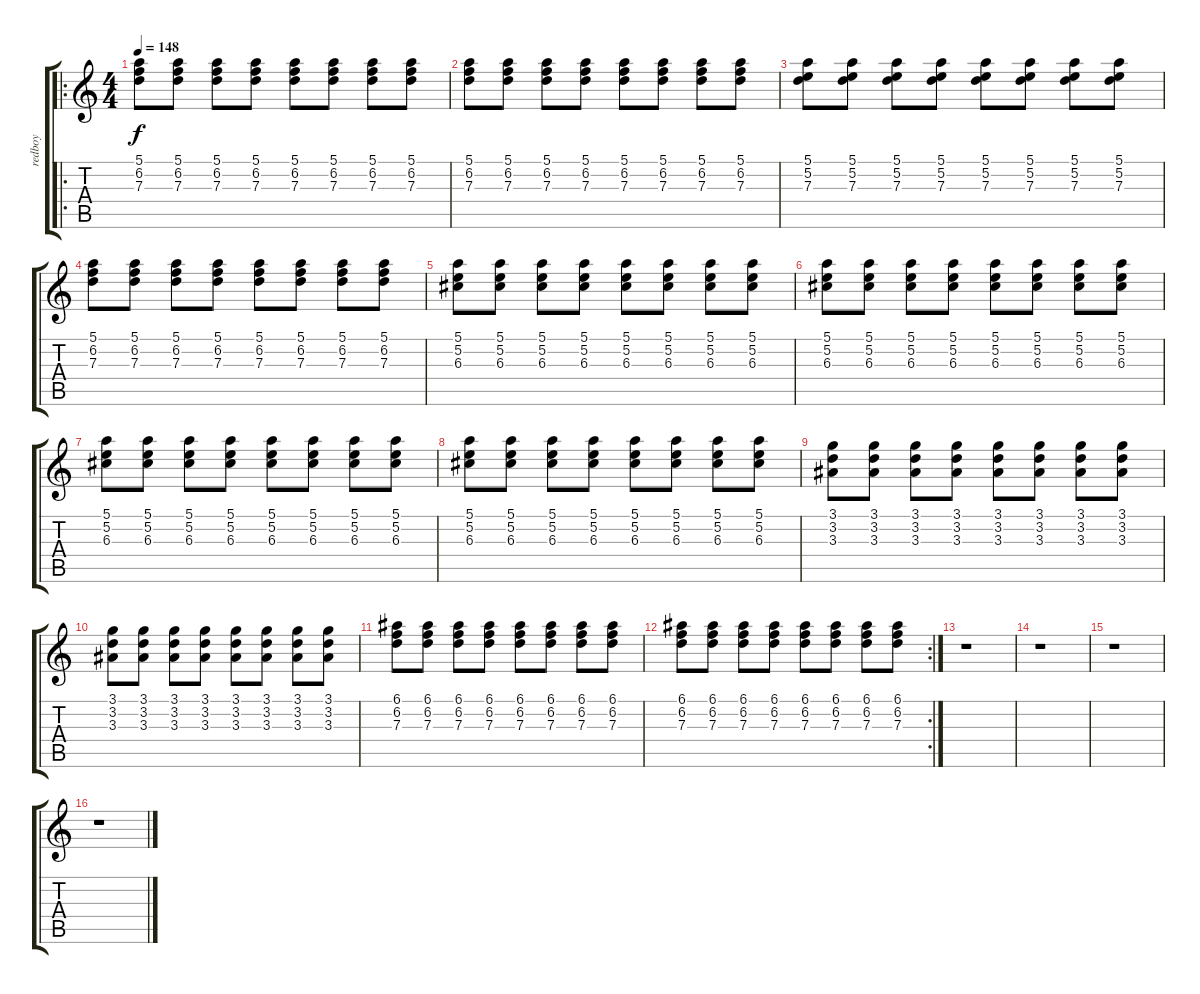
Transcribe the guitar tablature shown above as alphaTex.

\track ("redboy" "redboy") {instrument acousticguitarsteel}
\staff {score tabs}
\tuning (E4 B3 G3 D3 A2 E2) {hide}
\ro
\ts (4 4)
\tempo 148
\clef g2
\ks c
(5.1 6.2 7.3).8{dy f volume 11} (5.1 6.2 7.3).8 (5.1 6.2 7.3).8 (5.1 6.2 7.3).8 (5.1 6.2 7.3).8 (5.1 6.2 7.3).8 (5.1 6.2 7.3).8 (5.1 6.2 7.3).8 |
(5.1 6.2 7.3).8 (5.1 6.2 7.3).8 (5.1 6.2 7.3).8 (5.1 6.2 7.3).8 (5.1 6.2 7.3).8 (5.1 6.2 7.3).8 (5.1 6.2 7.3).8 (5.1 6.2 7.3).8 |
(5.1 5.2 7.3).8 (5.1 5.2 7.3).8 (5.1 5.2 7.3).8 (5.1 5.2 7.3).8 (5.1 5.2 7.3).8 (5.1 5.2 7.3).8 (5.1 5.2 7.3).8 (5.1 5.2 7.3).8 |
(5.1 6.2 7.3).8 (5.1 6.2 7.3).8 (5.1 6.2 7.3).8 (5.1 6.2 7.3).8 (5.1 6.2 7.3).8 (5.1 6.2 7.3).8 (5.1 6.2 7.3).8 (5.1 6.2 7.3).8 |
(5.1 5.2 6.3).8 (5.1 5.2 6.3).8 (5.1 5.2 6.3).8 (5.1 5.2 6.3).8 (5.1 5.2 6.3).8 (5.1 5.2 6.3).8 (5.1 5.2 6.3).8 (5.1 5.2 6.3).8 |
(5.1 5.2 6.3).8 (5.1 5.2 6.3).8 (5.1 5.2 6.3).8 (5.1 5.2 6.3).8 (5.1 5.2 6.3).8 (5.1 5.2 6.3).8 (5.1 5.2 6.3).8 (5.1 5.2 6.3).8 |
(5.1 5.2 6.3).8 (5.1 5.2 6.3).8 (5.1 5.2 6.3).8 (5.1 5.2 6.3).8 (5.1 5.2 6.3).8 (5.1 5.2 6.3).8 (5.1 5.2 6.3).8 (5.1 5.2 6.3).8 |
(5.1 5.2 6.3).8 (5.1 5.2 6.3).8 (5.1 5.2 6.3).8 (5.1 5.2 6.3).8 (5.1 5.2 6.3).8 (5.1 5.2 6.3).8 (5.1 5.2 6.3).8 (5.1 5.2 6.3).8 |
(3.1 3.2 3.3).8 (3.1 3.2 3.3).8 (3.1 3.2 3.3).8 (3.1 3.2 3.3).8 (3.1 3.2 3.3).8 (3.1 3.2 3.3).8 (3.1 3.2 3.3).8 (3.1 3.2 3.3).8 |
(3.1 3.2 3.3).8 (3.1 3.2 3.3).8 (3.1 3.2 3.3).8 (3.1 3.2 3.3).8 (3.1 3.2 3.3).8 (3.1 3.2 3.3).8 (3.1 3.2 3.3).8 (3.1 3.2 3.3).8 |
(6.1 6.2 7.3).8 (6.1 6.2 7.3).8 (6.1 6.2 7.3).8 (6.1 6.2 7.3).8 (6.1 6.2 7.3).8 (6.1 6.2 7.3).8 (6.1 6.2 7.3).8 (6.1 6.2 7.3).8 |
\rc 2
(6.1 6.2 7.3).8 (6.1 6.2 7.3).8 (6.1 6.2 7.3).8 (6.1 6.2 7.3).8 (6.1 6.2 7.3).8 (6.1 6.2 7.3).8 (6.1 6.2 7.3).8 (6.1 6.2 7.3).8 |
r.1{instrument distortionguitar} |
r.1{instrument distortionguitar} |
r.1{instrument distortionguitar} |
r.1{instrument distortionguitar}
